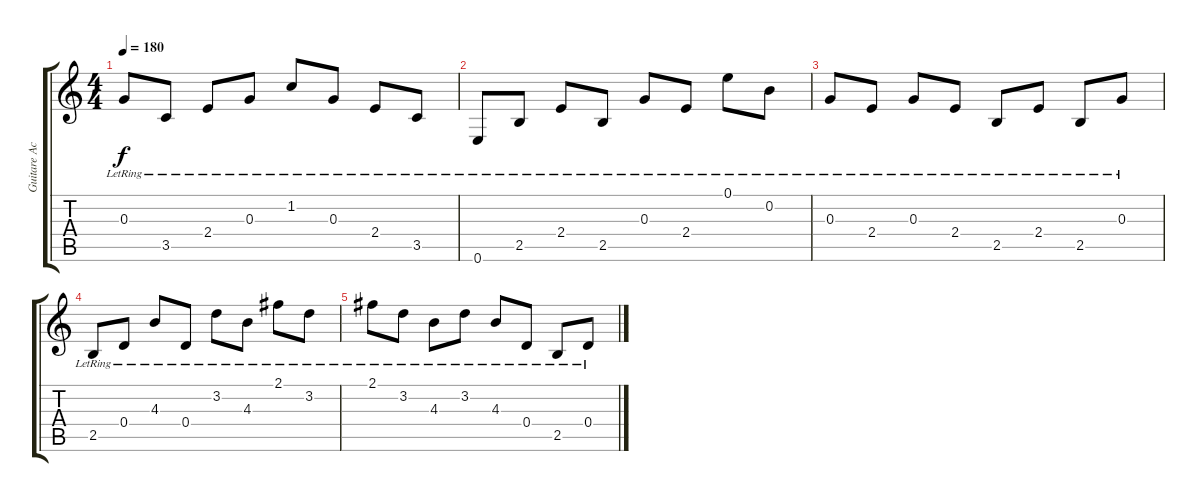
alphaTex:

\track ("Guitare Acousique" "Guitare Ac") {instrument acousticguitarnylon}
\staff {score tabs}
\tuning (E4 B3 G3 D3 A2 E2) {hide}
\ts (4 4)
\tempo 180
\clef g2
\ks c
0.3{lr}.8{dy f} 3.5{lr}.8 2.4{lr}.8 0.3{lr}.8 1.2{lr}.8 0.3{lr}.8 2.4{lr}.8 3.5{lr}.8 |
0.6{lr}.8 2.5{lr}.8 2.4{lr}.8 2.5{lr}.8 0.3{lr}.8 2.4{lr}.8 0.1{lr}.8 0.2{lr}.8 |
0.3{lr}.8 2.4{lr}.8 0.3{lr}.8 2.4{lr}.8 2.5{lr}.8 2.4{lr}.8 2.5{lr}.8 0.3{lr}.8 |
2.5{lr}.8 0.4{lr}.8 4.3{lr}.8 0.4{lr}.8 3.2{lr}.8 4.3{lr}.8 2.1{lr}.8 3.2{lr}.8 |
2.1{lr}.8 3.2{lr}.8 4.3{lr}.8 3.2{lr}.8 4.3{lr}.8 0.4{lr}.8 2.5{lr}.8 0.4{lr}.8
